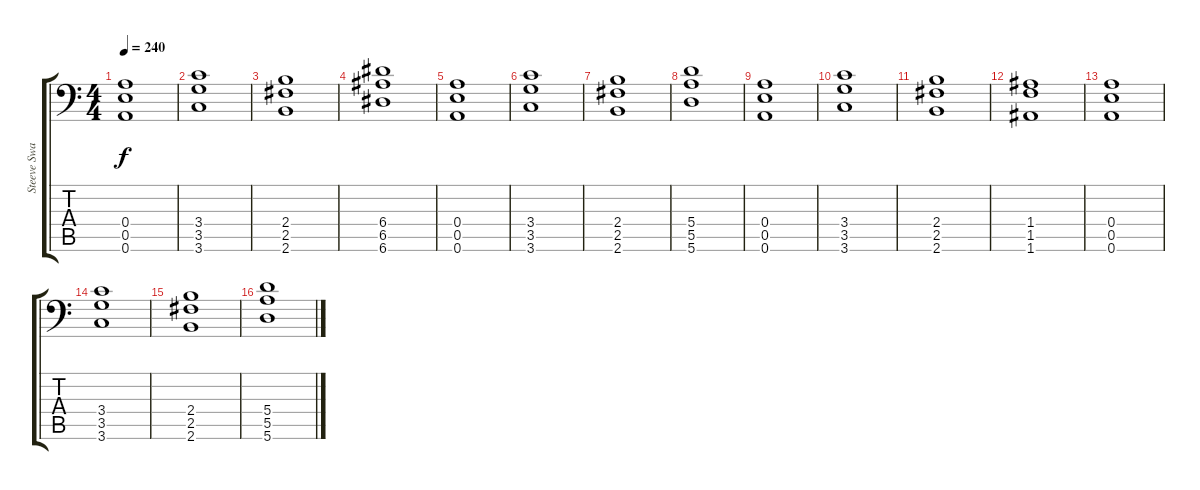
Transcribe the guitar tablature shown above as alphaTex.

\track ("Steeve Swanson - Guitar" "Steeve Swa") {instrument distortionguitar}
\staff {score tabs}
\tuning (B3 Gb3 D3 A2 E2 A1) {hide}
\ts (4 4)
\tempo 240
\clef f4
\ks c
(0.4 0.5 0.6).1{dy f} |
(3.4 3.5 3.6).1 |
(2.4 2.5 2.6).1 |
(6.4 6.5 6.6).1 |
(0.4 0.5 0.6).1 |
(3.4 3.5 3.6).1 |
(2.4 2.5 2.6).1 |
(5.4 5.5 5.6).1 |
(0.4 0.5 0.6).1 |
(3.4 3.5 3.6).1 |
(2.4 2.5 2.6).1 |
(1.4 1.5 1.6).1 |
(0.4 0.5 0.6).1{volume 16 balance 8 instrument distortionguitar} |
(3.4 3.5 3.6).1 |
(2.4 2.5 2.6).1 |
(5.4 5.5 5.6).1
